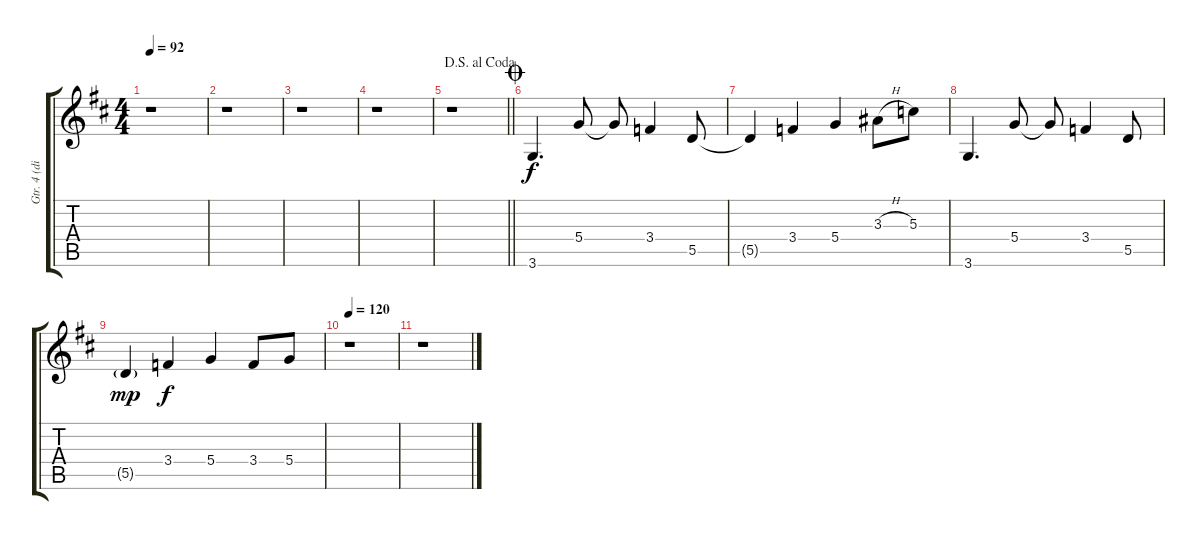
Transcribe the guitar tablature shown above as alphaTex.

\track ("Gtr. 4 (dist.)" "Gtr. 4 (di") {instrument distortionguitar}
\staff {score tabs}
\tuning (E4 B3 G3 D3 A2 E2) {hide}
\ts (4 4)
\tempo 92
\clef g2
\ks d
r.1{dy f} |
r.1 |
r.1 |
r.1 |
\jump dalsegnoalcoda
\barLineRight lightlight
r.1 |
\jump coda
3.6.4{d} 5.4.8 5.4{t}.8 3.4.4 5.5.8 |
5.5{t}.4 3.4.4 5.4.4 3.3{h}.8 5.3.8 |
3.6.4{d} 5.4.8 5.4{t}.8 3.4.4 5.5.8 |
5.5{g}.4{dy mp} 3.4.4{dy f} 5.4.4 3.4.8 5.4.8 |
\tempo 120
r.1 |
r.1
